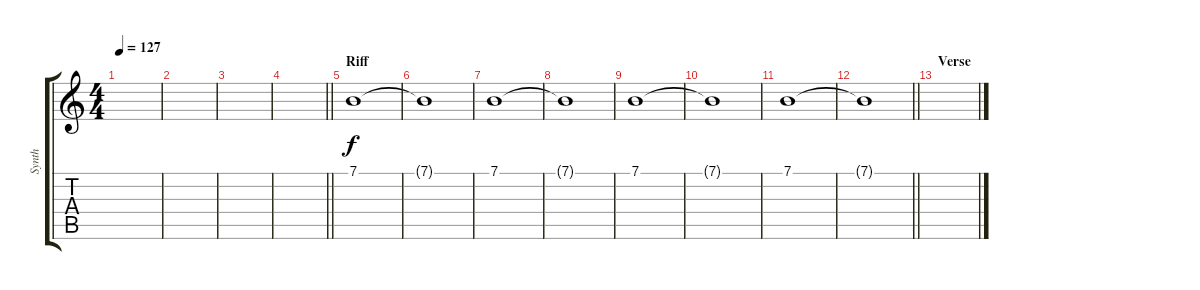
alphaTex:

\track ("Synth" "Synth") {instrument lead2sawtooth}
\staff {score tabs}
\tuning (E4 B3 G3 D3 A2 E2) {hide}
\ts (4 4)
\tempo 127
\clef g2
\ks c
|
|
|
\barLineRight lightlight
|
\section ("" "Riff")
7.1.1 |
7.1{t}.1 |
7.1.1 |
7.1{t}.1 |
7.1.1 |
7.1{t}.1 |
7.1.1 |
\barLineRight lightlight
7.1{t}.1 |
\section ("" "Verse")
